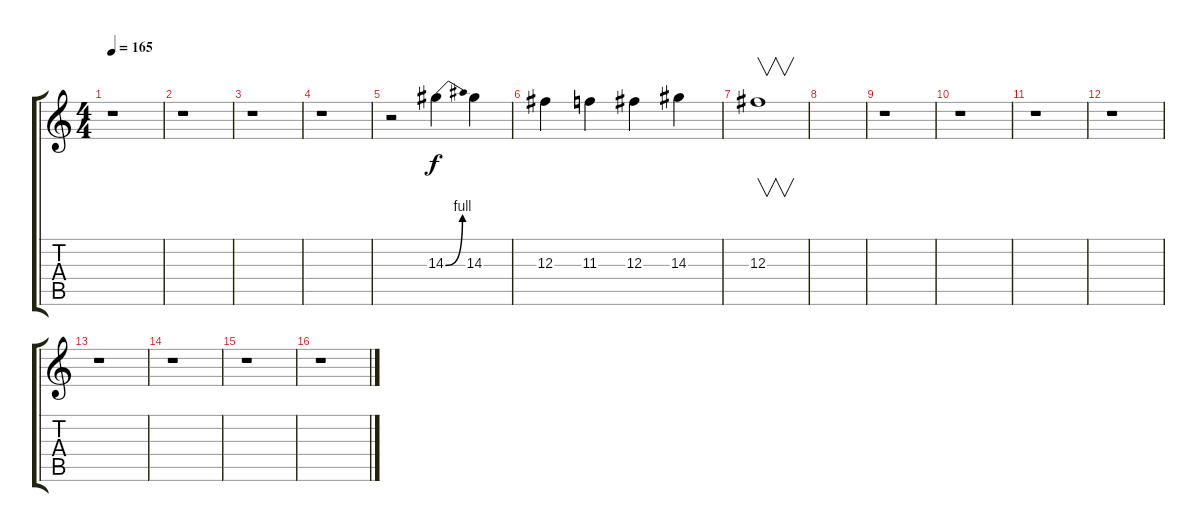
\track "" {instrument overdrivenguitar}
\staff {score tabs}
\tuning (Eb4 Bb3 Gb3 Db3 Ab2 Eb2) {hide}
\ts (4 4)
\tempo 165
\clef g2
\ks c
r.1{dy f} |
r.1 |
r.1 |
r.1 |
r.2 14.3{be (bend 0 0 60 4)}.4 14.3.4 |
12.3.4 11.3.4 12.3.4 14.3.4 |
12.3.1{v} |
|
r.1 |
r.1 |
r.1 |
r.1 |
r.1 |
r.1 |
r.1 |
r.1
